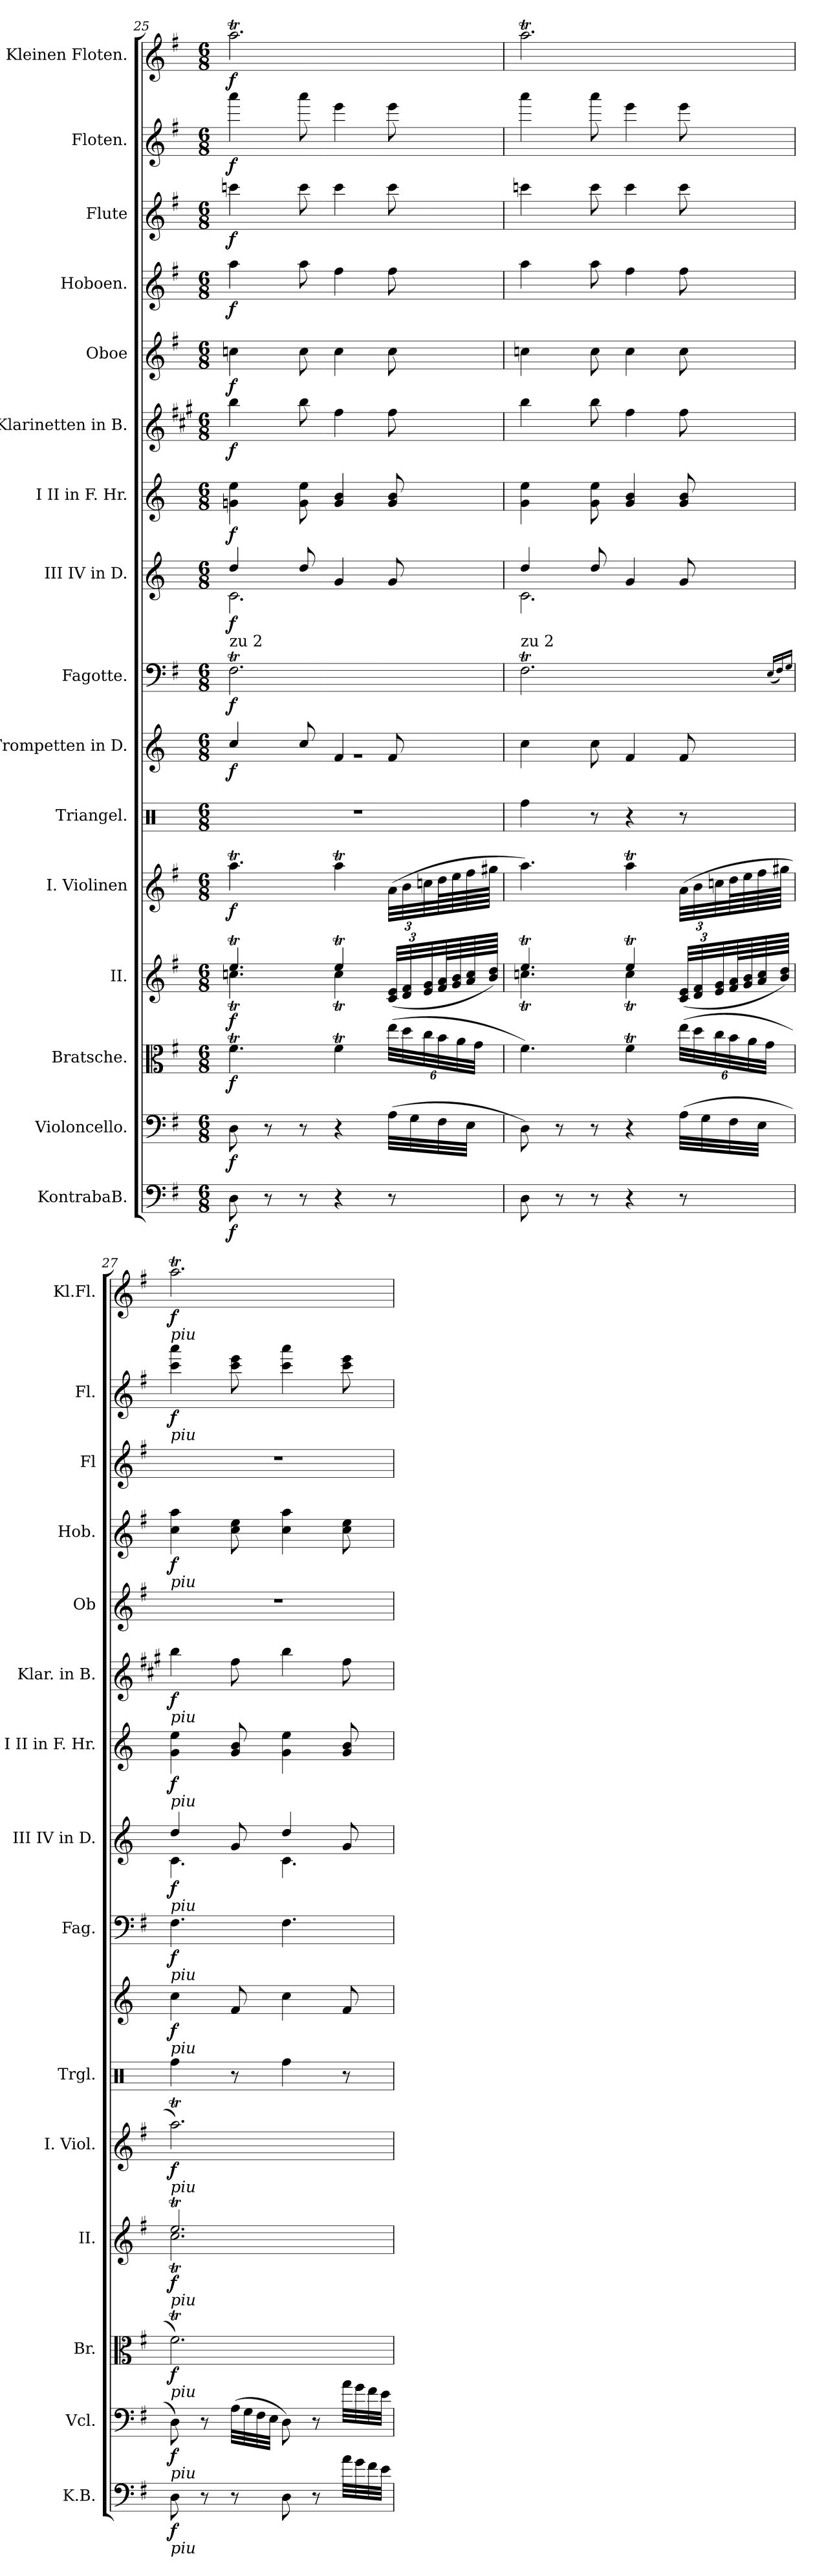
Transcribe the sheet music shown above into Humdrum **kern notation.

**kern	**dynam	**kern	**dynam	**kern	**dynam	**kern	**dynam	**kern	**dynam	**kern	**kern	**dynam	**kern	**dynam	**kern	**dynam	**kern	**dynam	**kern	**dynam	**kern	**dynam	**kern	**dynam	**kern	**dynam	**kern	**dynam	**kern	**dynam
*part16	*part16	*part15	*part15	*part14	*part14	*part13	*part13	*part12	*part12	*part11	*part10	*part10	*part9	*part9	*part8	*part8	*part7	*part7	*part6	*part6	*part5	*part5	*part4	*part4	*part3	*part3	*part2	*part2	*part1	*part1
*staff16	*staff16	*staff15	*staff15	*staff14	*staff14	*staff13	*staff13	*staff12	*staff12	*staff11	*staff10	*staff10	*staff9	*staff9	*staff8	*staff8	*staff7	*staff7	*staff6	*staff6	*staff5	*staff5	*staff4	*staff4	*staff3	*staff3	*staff2	*staff2	*staff1	*staff1
*I"KontrabaB.	*	*I"Violoncello.	*	*I"Bratsche.	*	*I"II.	*	*I"I.  Violinen	*	*I"Triangel.	*I"Trompetten in D.	*	*I"Fagotte.	*	*I"III IV in D.	*	*I"I II in F. Hr.	*	*I"Klarinetten in B.	*	*I"Oboe	*	*I"Hoboen.	*	*I"Flute	*	*I"Floten.	*	*I"Kleinen Floten.	*
*I'K.B.	*	*I'Vcl.	*	*I'Br.	*	*I'II.	*	*I'I.  Viol.	*	*I'Trgl.	*	*	*I'Fag.	*	*I'III IV in D.	*	*I'I II in F. Hr.	*	*I'Klar. in B.	*	*I'Ob	*	*I'Hob.	*	*I'Fl	*	*I'Fl.	*	*I'Kl.Fl.	*
*clefF4	*	*clefF4	*	*clefC3	*	*clefG2	*	*clefG2	*	*clefX	*clefG2	*	*clefF4	*	*clefG2	*	*clefG2	*	*clefG2	*	*clefG2	*	*clefG2	*	*clefG2	*	*clefG2	*	*clefG2	*
*ITrd7c12	*	*	*	*	*	*	*	*	*	*	*ITrd-1c-2	*	*	*	*ITrd6c10	*	*ITrd4c7	*	*ITrd1c2	*	*	*	*	*	*	*	*	*	*ITrd-7c-12	*
*k[f#]	*	*k[f#]	*	*k[f#]	*	*k[f#]	*	*k[f#]	*	*k[]	*k[f#c#]	*	*k[f#]	*	*k[f#c#]	*	*k[b-]	*	*k[f#]	*	*k[f#]	*	*k[f#]	*	*k[f#]	*	*k[f#]	*	*k[f#]	*
*M6/8	*	*M6/8	*	*M6/8	*	*M6/8	*	*M6/8	*	*M6/8	*M6/8	*	*M6/8	*	*M6/8	*	*M6/8	*	*M6/8	*	*M6/8	*	*M6/8	*	*M6/8	*	*M6/8	*	*M6/8	*
=25	=25	=25	=25	=25	=25	=25	=25	=25	=25	=25	=25	=25	=25	=25	=25	=25	=25	=25	=25	=25	=25	=25	=25	=25	=25	=25	=25	=25	=25	=25
*	*	*	*	*	*	*^	*	*	*	*	*^	*	*	*	*^	*	*	*	*	*	*	*	*	*	*	*	*	*	*	*
!	!	!	!	!	!	!	!	!	!	!	!	!	!	!	!LO:TX:a:t=zu 2	!	!	!	!	!	!	!	!	!	!	!	!	!	!	!	!	!	!
!	!LO:DY:b	!	!LO:DY:b	!	!LO:DY:b	!	!	!LO:DY:b	!	!LO:DY:b	!	!	!	!LO:DY:b	!	!LO:DY:b	!	!	!LO:DY:b	!	!LO:DY:b	!	!LO:DY:b	!	!LO:DY:b	!	!LO:DY:b	!	!LO:DY:b	!	!LO:DY:b	!	!LO:DY:b
8DD\	f	8D\	f	4.f#t\	f	4.eeT/	4.ccnT\	f	4.aaT\	f	2.r	4dd/	2.rg	f	2.F#t\	f	4e/	2.D\	f	4cn\ 4a\	f	4aa\	f	4ccn\	f	4aa\	f	4cccn\	f	4aaa\	f	2.aaaT<\	f
8r	.	8r	.	.	.	.	.	.	.	.	.	.	.	.	.	.	.	.	.	.	.	.	.	.	.	.	.	.	.	.	.	.	.
8r	.	8r	.	.	.	.	.	.	.	.	.	8dd/	.	.	.	.	8e/	.	.	8c\ 8a\	.	8aa\	.	8cc\	.	8aa\	.	8ccc\	.	8aaa\	.	.	.
4r	.	4r	.	4f#t\	.	4eeT/	4ccT\	.	4aaT\	.	.	4g/	.	.	.	.	4A/	.	.	4c/ 4e/	.	4ee\	.	4cc\	.	4ff#\	.	4ccc\	.	4eee\	.	.	.
*	*	*	*	*Xbrackettup	*	*Xbrackettup	*	*	*Xbrackettup	*	*	*	*	*	*	*	*	*	*	*	*	*	*	*	*	*	*	*	*	*	*	*	*
8r	.	(>32A\LLL	.	(>48ee\LLL	.	(<48c/ 48e/LLL	8ryy	.	(>48a\LLL	.	.	8g/	.	.	.	.	8A/	.	.	8c/ 8e/	.	8ee\	.	8cc\	.	8ff#\	.	8ccc\	.	8eee\	.	.	.
.	.	.	.	48dd\	.	48d/ 48f#/	.	.	48b\	.	.	.	.	.	.	.	.	.	.	.	.	.	.	.	.	.	.	.	.	.	.	.	.
.	.	32G\	.	.	.	.	.	.	.	.	.	.	.	.	.	.	.	.	.	.	.	.	.	.	.	.	.	.	.	.	.	.	.
.	.	.	.	48cc\	.	48e/ 48g/	.	.	48ccn\	.	.	.	.	.	.	.	.	.	.	.	.	.	.	.	.	.	.	.	.	.	.	.	.
.	.	32F#\	.	48b\	.	64f#/ 64a/L	.	.	64dd\L	.	.	.	.	.	.	.	.	.	.	.	.	.	.	.	.	.	.	.	.	.	.	.	.
.	.	.	.	.	.	64g/ 64b/	.	.	64ee\	.	.	.	.	.	.	.	.	.	.	.	.	.	.	.	.	.	.	.	.	.	.	.	.
.	.	.	.	48a\	.	.	.	.	.	.	.	.	.	.	.	.	.	.	.	.	.	.	.	.	.	.	.	.	.	.	.	.	.
.	.	32E\JJJ	.	.	.	64a/ 64cc/	.	.	64ff#\	.	.	.	.	.	.	.	.	.	.	.	.	.	.	.	.	.	.	.	.	.	.	.	.
.	.	.	.	48g\JJJ	.	.	.	.	.	.	.	.	.	.	.	.	.	.	.	.	.	.	.	.	.	.	.	.	.	.	.	.	.
.	.	.	.	.	.	64b/ 64dd/JJJJ)	.	.	64gg#X\JJJJ	.	.	.	.	.	.	.	.	.	.	.	.	.	.	.	.	.	.	.	.	.	.	.	.
*	*	*	*	*	*	*	*	*	*	*	*	*v	*v	*	*	*	*	*	*	*	*	*	*	*	*	*	*	*	*	*	*	*	*
!!LO:PB:g=z
=26	=26	=26	=26	=26	=26	=26	=26	=26	=26	=26	=26	=26	=26	=26	=26	=26	=26	=26	=26	=26	=26	=26	=26	=26	=26	=26	=26	=26	=26	=26	=26	=26
!	!	!	!	!	!	!	!	!	!	!	!	!	!	!LO:TX:a:t=zu 2	!	!	!	!	!	!	!	!	!	!	!	!	!	!	!	!	!	!
8DD\	.	8D\)	.	4.f#\)	.	4.eeT/	4.ccnT\	.	4.aa\)	.	4Rff\	4dd\	.	2.F#t\	.	4e/	2.D\	.	4c\ 4a\	.	4aa\	.	4ccn\	.	4aa\	.	4cccn\	.	4aaa\	.	2.aaaT<\	.
8r	.	8r	.	.	.	.	.	.	.	.	.	.	.	.	.	.	.	.	.	.	.	.	.	.	.	.	.	.	.	.	.	.
8r	.	8r	.	.	.	.	.	.	.	.	8r	8dd\	.	.	.	8e/	.	.	8c\ 8a\	.	8aa\	.	8cc\	.	8aa\	.	8ccc\	.	8aaa\	.	.	.
4r	.	4r	.	4f#t\	.	4eeT/	4ccT\	.	4aaT\	.	4r	4g/	.	.	.	4A/	.	.	4c/ 4e/	.	4ee\	.	4cc\	.	4ff#\	.	4ccc\	.	4eee\	.	.	.
8r	.	(>32A\LLL	.	(>48ee\LLL	.	(<48c/ 48e/LLL	8ryy	.	(>48a\LLL	.	8r	8g/	.	.	.	8A/	.	.	8c/ 8e/	.	8ee\	.	8cc\	.	8ff#\	.	8ccc\	.	8eee\	.	.	.
.	.	.	.	48dd\	.	48d/ 48f#/	.	.	48b\	.	.	.	.	.	.	.	.	.	.	.	.	.	.	.	.	.	.	.	.	.	.	.
.	.	32G\	.	.	.	.	.	.	.	.	.	.	.	.	.	.	.	.	.	.	.	.	.	.	.	.	.	.	.	.	.	.
.	.	.	.	48cc\	.	48e/ 48g/	.	.	48ccn\	.	.	.	.	.	.	.	.	.	.	.	.	.	.	.	.	.	.	.	.	.	.	.
.	.	32F#\	.	48b\	.	64f#/ 64a/L	.	.	64dd\L	.	.	.	.	.	.	.	.	.	.	.	.	.	.	.	.	.	.	.	.	.	.	.
.	.	.	.	.	.	64g/ 64b/	.	.	64ee\	.	.	.	.	.	.	.	.	.	.	.	.	.	.	.	.	.	.	.	.	.	.	.
.	.	.	.	48a\	.	.	.	.	.	.	.	.	.	.	.	.	.	.	.	.	.	.	.	.	.	.	.	.	.	.	.	.
.	.	32E\JJJ	.	.	.	64a/ 64cc/	.	.	64ff#\	.	.	.	.	.	.	.	.	.	.	.	.	.	.	.	.	.	.	.	.	.	.	.
.	.	.	.	48g\JJJ	.	.	.	.	.	.	.	.	.	.	.	.	.	.	.	.	.	.	.	.	.	.	.	.	.	.	.	.
.	.	.	.	.	.	64b/ 64dd/JJJJ)	.	.	64gg#X\JJJJ	.	.	.	.	.	.	.	.	.	.	.	.	.	.	.	.	.	.	.	.	.	.	.
.	.	.	.	.	.	.	.	.	.	.	.	.	.	(<16qE/LL	.	.	.	.	.	.	.	.	.	.	.	.	.	.	.	.	.	.
.	.	.	.	.	.	.	.	.	.	.	.	.	.	16qF#/)	.	.	.	.	.	.	.	.	.	.	.	.	.	.	.	.	.	.
.	.	.	.	.	.	.	.	.	.	.	.	.	.	16qG/JJ	.	.	.	.	.	.	.	.	.	.	.	.	.	.	.	.	.	.
=27	=27	=27	=27	=27	=27	=27	=27	=27	=27	=27	=27	=27	=27	=27	=27	=27	=27	=27	=27	=27	=27	=27	=27	=27	=27	=27	=27	=27	=27	=27	=27	=27
!	!	!	!	!	!	!	!	!	!	!	!	!	!	!	!	!	!	!	!	!	!	!	!	!	!	!	!	!	!	!	!LO:TX:b:i:t=piu	!
!	!	!	!	!	!	!	!	!	!	!	!	!	!	!	!	!	!	!	!	!	!	!	!	!	!	!	!	!	!LO:TX:b:i:t=piu	!	!	!
!	!	!	!	!	!	!	!	!	!	!	!	!	!	!	!	!	!	!	!	!	!	!	!	!	!LO:TX:b:i:t=piu	!	!	!	!	!	!	!
!	!	!	!	!	!	!	!	!	!	!	!	!	!	!	!	!	!	!	!	!	!LO:TX:b:i:t=piu	!	!	!	!	!	!	!	!	!	!	!
!	!	!	!	!	!	!	!	!	!	!	!	!	!	!	!	!	!	!	!LO:TX:b:i:t=piu	!	!	!	!	!	!	!	!	!	!	!	!	!
!	!	!	!	!	!	!	!	!	!	!	!	!	!	!	!	!LO:TX:b:i:t=piu	!	!	!	!	!	!	!	!	!	!	!	!	!	!	!	!
!	!	!	!	!	!	!	!	!	!	!	!	!	!	!LO:TX:b:i:t=piu	!	!	!	!	!	!	!	!	!	!	!	!	!	!	!	!	!	!
!	!	!	!	!	!	!	!	!	!	!	!	!LO:TX:b:i:t=piu	!	!	!	!	!	!	!	!	!	!	!	!	!	!	!	!	!	!	!	!
!	!	!	!	!	!	!	!	!	!LO:TX:b:i:t=piu	!	!	!	!	!	!	!	!	!	!	!	!	!	!	!	!	!	!	!	!	!	!	!
!	!	!	!	!	!	!LO:TX:b:i:t=piu	!	!	!	!	!	!	!	!	!	!	!	!	!	!	!	!	!	!	!	!	!	!	!	!	!	!
!	!	!	!	!LO:TX:b:i:t=piu	!	!	!	!	!	!	!	!	!	!	!	!	!	!	!	!	!	!	!	!	!	!	!	!	!	!	!	!
!	!	!LO:TX:b:i:t=piu	!	!	!	!	!	!	!	!	!	!	!	!	!	!	!	!	!	!	!	!	!	!	!	!	!	!	!	!	!	!
!LO:TX:b:i:t=piu	!	!	!	!	!	!	!	!	!	!	!	!	!	!	!	!	!	!	!	!	!	!	!	!	!	!	!	!	!	!	!	!
!	!LO:DY:b	!	!LO:DY:b	!	!LO:DY:b	!	!	!LO:DY:b	!	!LO:DY:b	!	!	!LO:DY:b	!	!LO:DY:b	!	!	!LO:DY:b	!	!LO:DY:b	!	!LO:DY:b	!	!	!	!LO:DY:b	!	!	!	!LO:DY:b	!	!LO:DY:b
8DD\	f	8D\)	f	2.f#t\)	f	2.eeT/	2.ccT\	f	2.aaT\)	f	4Rff\	4dd\	f	4.F#\	f	4e/	4.D\	f	4c\ 4a\	f	4aa\	f	2.r	.	4cc\ 4aa\	f	2.r	.	4ccc\ 4aaa\	f	2.aaaT<\	f
8r	.	8r	.	.	.	.	.	.	.	.	.	.	.	.	.	.	.	.	.	.	.	.	.	.	.	.	.	.	.	.	.	.
8r	.	(>32A\LLL	.	.	.	.	.	.	.	.	8r	8g/	.	.	.	8A/	.	.	8c/ 8e/	.	8ee\	.	.	.	8cc\ 8ee\	.	.	.	8ccc\ 8eee\	.	.	.
.	.	32G\	.	.	.	.	.	.	.	.	.	.	.	.	.	.	.	.	.	.	.	.	.	.	.	.	.	.	.	.	.	.
.	.	32F#\	.	.	.	.	.	.	.	.	.	.	.	.	.	.	.	.	.	.	.	.	.	.	.	.	.	.	.	.	.	.
.	.	32E\JJJ	.	.	.	.	.	.	.	.	.	.	.	.	.	.	.	.	.	.	.	.	.	.	.	.	.	.	.	.	.	.
8DD\	.	8D\)	.	.	.	.	.	.	.	.	4Rff\	4dd\	.	4.F#\	.	4e/	4.D\	.	4c\ 4a\	.	4aa\	.	.	.	4cc\ 4aa\	.	.	.	4ccc\ 4aaa\	.	.	.
8r	.	8r	.	.	.	.	.	.	.	.	.	.	.	.	.	.	.	.	.	.	.	.	.	.	.	.	.	.	.	.	.	.
32A\LLL	.	32a\LLL	.	.	.	.	.	.	.	.	8r	8g/	.	.	.	8A/	.	.	8c/ 8e/	.	8ee\	.	.	.	8cc\ 8ee\	.	.	.	8ccc\ 8eee\	.	.	.
32G\	.	32g\	.	.	.	.	.	.	.	.	.	.	.	.	.	.	.	.	.	.	.	.	.	.	.	.	.	.	.	.	.	.
32F#\	.	32f#\	.	.	.	.	.	.	.	.	.	.	.	.	.	.	.	.	.	.	.	.	.	.	.	.	.	.	.	.	.	.
32E\JJJ	.	32e\JJJ	.	.	.	.	.	.	.	.	.	.	.	.	.	.	.	.	.	.	.	.	.	.	.	.	.	.	.	.	.	.
*	*	*	*	*	*	*v	*v	*	*	*	*	*	*	*	*	*v	*v	*	*	*	*	*	*	*	*	*	*	*	*	*	*	*
=	=	=	=	=	=	=	=	=	=	=	=	=	=	=	=	=	=	=	=	=	=	=	=	=	=	=	=	=	=	=
*-	*-	*-	*-	*-	*-	*-	*-	*-	*-	*-	*-	*-	*-	*-	*-	*-	*-	*-	*-	*-	*-	*-	*-	*-	*-	*-	*-	*-	*-	*-
